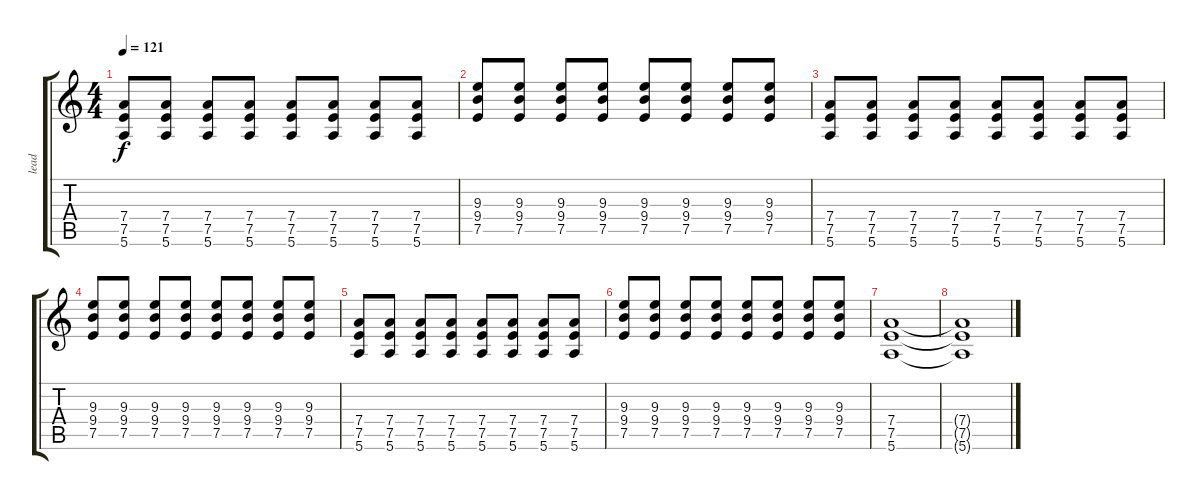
\track ("lead" "lead") {instrument overdrivenguitar}
\staff {score tabs}
\tuning (E4 B3 G3 D3 A2 E2) {hide}
\ts (4 4)
\tempo 121
\clef g2
\ks c
(7.4 7.5 5.6).8{dy f} (7.4 7.5 5.6).8 (7.4 7.5 5.6).8 (7.4 7.5 5.6).8 (7.4 7.5 5.6).8 (7.4 7.5 5.6).8 (7.4 7.5 5.6).8 (7.4 7.5 5.6).8 |
(9.3 9.4 7.5).8 (9.3 9.4 7.5).8 (9.3 9.4 7.5).8 (9.3 9.4 7.5).8 (9.3 9.4 7.5).8 (9.3 9.4 7.5).8 (9.3 9.4 7.5).8 (9.3 9.4 7.5).8 |
(7.4 7.5 5.6).8 (7.4 7.5 5.6).8 (7.4 7.5 5.6).8 (7.4 7.5 5.6).8 (7.4 7.5 5.6).8 (7.4 7.5 5.6).8 (7.4 7.5 5.6).8 (7.4 7.5 5.6).8 |
(9.3 9.4 7.5).8 (9.3 9.4 7.5).8 (9.3 9.4 7.5).8 (9.3 9.4 7.5).8 (9.3 9.4 7.5).8 (9.3 9.4 7.5).8 (9.3 9.4 7.5).8 (9.3 9.4 7.5).8 |
(7.4 7.5 5.6).8 (7.4 7.5 5.6).8 (7.4 7.5 5.6).8 (7.4 7.5 5.6).8 (7.4 7.5 5.6).8 (7.4 7.5 5.6).8 (7.4 7.5 5.6).8 (7.4 7.5 5.6).8 |
(9.3 9.4 7.5).8 (9.3 9.4 7.5).8 (9.3 9.4 7.5).8 (9.3 9.4 7.5).8 (9.3 9.4 7.5).8 (9.3 9.4 7.5).8 (9.3 9.4 7.5).8 (9.3 9.4 7.5).8 |
(7.4 7.5 5.6).1 |
(7.4{t} 7.5{t} 5.6{t}).1
